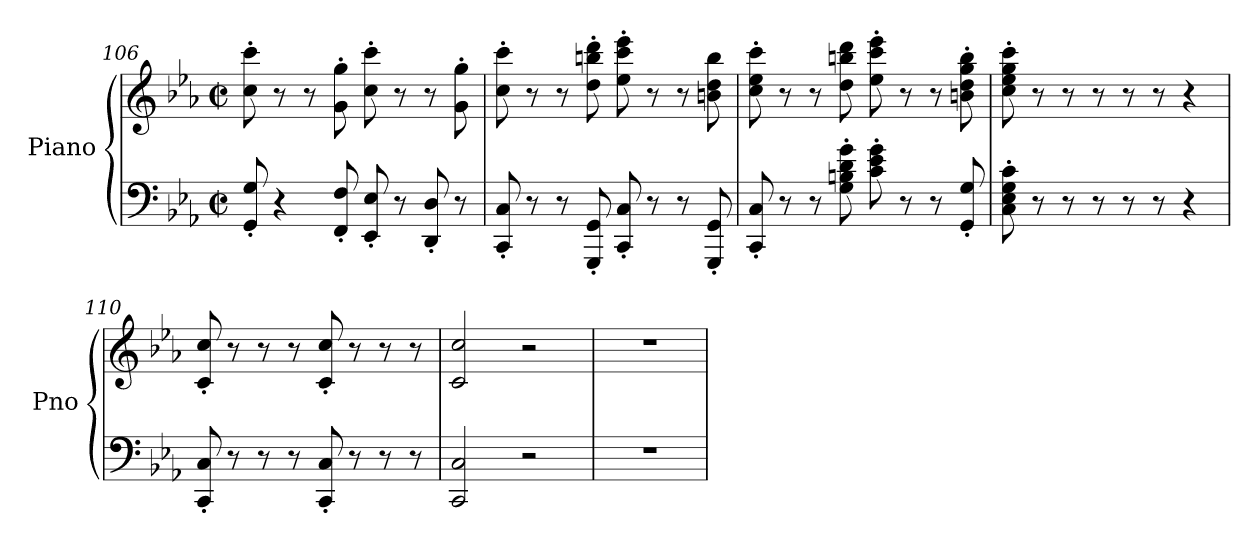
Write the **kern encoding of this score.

**kern	**kern
*part1	*part1
*staff2	*staff1
*I"Piano	*
*I'Pno	*
*clefF4	*clefG2
*k[b-e-a-]	*k[b-e-a-]
*M2/2	*M2/2
*met(c|)	*met(c|)
=106	=106
8GG/' 8G/'	8cc\' 8ccc\'
4r	8r
.	8r
8FF/' 8F/'	8g\' 8gg\'
8EE-/' 8E-/'	8cc\' 8ccc\'
8r	8r
8DD/' 8D/'	8r
8r	8g\' 8gg\'
!!LO:LB:g=z
=107	=107
8CC/' 8C/'	8cc\' 8ccc\'
8r	8r
8r	8r
8GGG/' 8GG/'	8dd\' 8bbn\' 8ddd\'
8CC/' 8C/'	8ee-\' 8ccc\' 8eee-\'
8r	8r
8r	8r
8GGG/' 8GG/'	8bn\ 8dd\ 8bb\
!!LO:LB:g=z
=108	=108
8CC/' 8C/'	8cc\' 8ee-\' 8ccc\'
8r	8r
8r	8r
8G\' 8Bn\' 8d\' 8g\'	8dd\ 8bbn\ 8ddd\
8c\' 8e-\' 8g\'	8ee-\' 8ccc\' 8eee-\'
8r	8r
8r	8r
8GG/' 8G/'	8bn\' 8dd\' 8gg\' 8bb\'
=109	=109
8C\' 8E-\' 8G\' 8c\'	8cc\' 8ee-\' 8gg\' 8ccc\'
8r	8r
8r	8r
8r	8r
8r	8r
8r	8r
4r	4r
=110	=110
8CC/' 8C/'	8c/' 8cc/'
8r	8r
8r	8r
8r	8r
8CC/' 8C/'	8c/' 8cc/'
8r	8r
8r	8r
8r	8r
=111	=111
2CC/ 2C/	2c/ 2cc/
2r	2r
=112	=112
1r	1r
=	=
*-	*-
